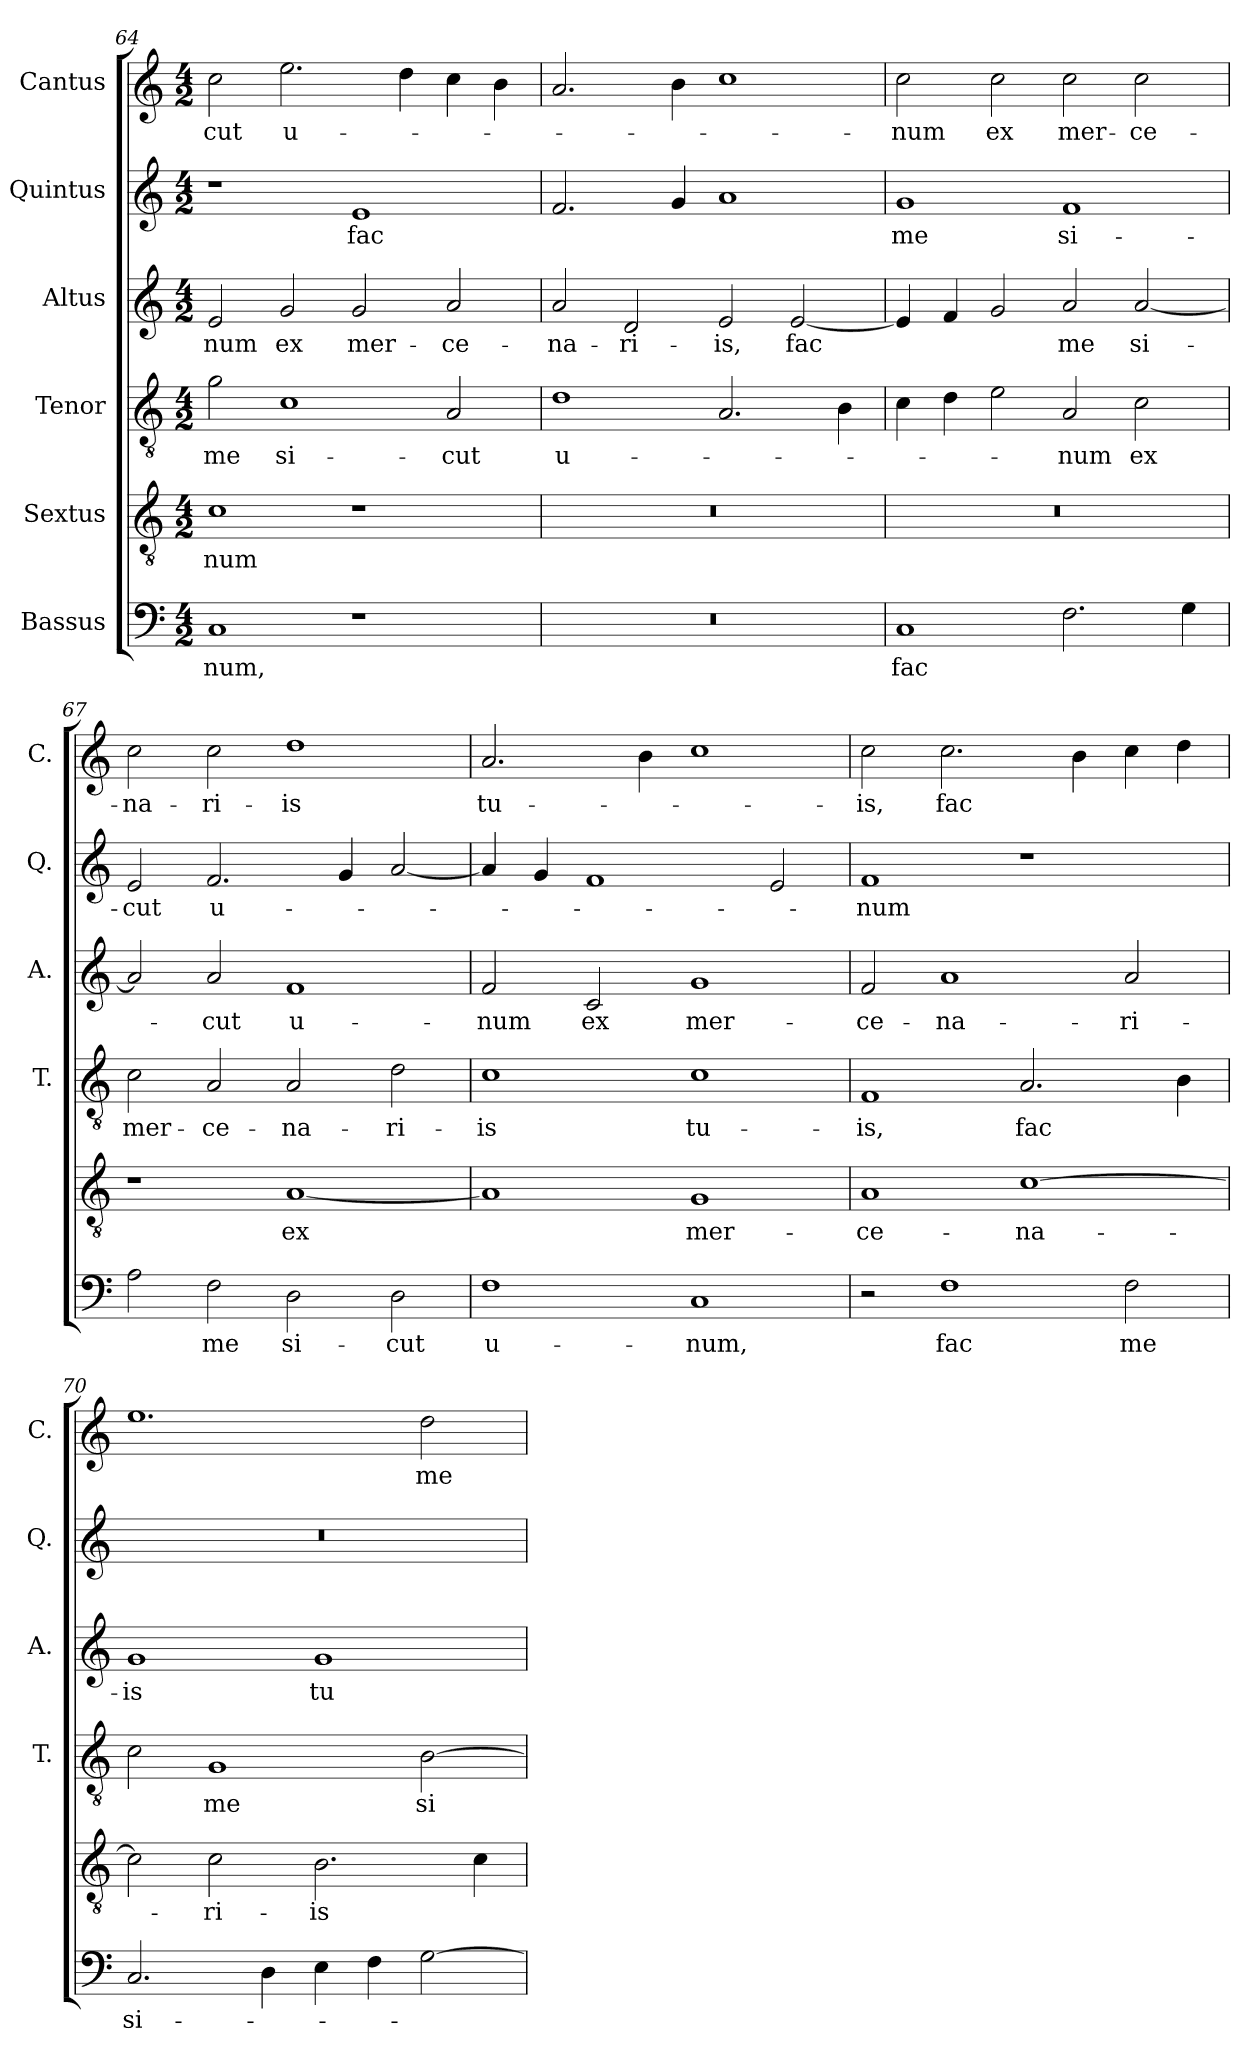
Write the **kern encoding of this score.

**kern	**text	**kern	**text	**kern	**text	**kern	**text	**kern	**text	**kern	**text
*part6	*part6	*part5	*part5	*part4	*part4	*part3	*part3	*part2	*part2	*part1	*part1
*staff6	*staff6	*staff5	*staff5	*staff4	*staff4	*staff3	*staff3	*staff2	*staff2	*staff1	*staff1
*I"Bassus	*	*I"Sextus	*	*I"Tenor	*	*I"Altus	*	*I"Quintus	*	*I"Cantus	*
*	*	*	*	*I'T.	*	*I'A.	*	*I'Q.	*	*I'C.	*
*clefF4	*	*clefGv2	*	*clefGv2	*	*clefG2	*	*clefG2	*	*clefG2	*
*k[]	*	*k[]	*	*k[]	*	*k[]	*	*k[]	*	*k[]	*
*M4/2	*	*M4/2	*	*M4/2	*	*M4/2	*	*M4/2	*	*M4/2	*
=64	=64	=64	=64	=64	=64	=64	=64	=64	=64	=64	=64
1C	-num,	1c	-num	2g\	me	2e/	-num	1r	.	2cc\	-cut
.	.	.	.	1c	si-	2g/	ex	.	.	2.ee\	u-
1r	.	1r	.	.	.	2g/	mer-	1e	fac	.	.
.	.	.	.	.	.	.	.	.	.	4dd\	.
.	.	.	.	2A/	-cut	2a/	-ce-	.	.	4cc\	.
.	.	.	.	.	.	.	.	.	.	4b\	.
=65	=65	=65	=65	=65	=65	=65	=65	=65	=65	=65	=65
0r	.	0r	.	1d	u-	2a/	-na-	2.f/	.	2.a/	.
.	.	.	.	.	.	2d/	-ri-	.	.	.	.
.	.	.	.	.	.	.	.	4g/	.	4b\	.
.	.	.	.	2.A/	.	2e/	-is,	1a	.	1cc	.
.	.	.	.	.	.	[2e/	fac	.	.	.	.
.	.	.	.	4B\	.	.	.	.	.	.	.
=66	=66	=66	=66	=66	=66	=66	=66	=66	=66	=66	=66
1C	fac	0r	.	4c\	.	4e/]	.	1g	me	2cc\	-num
.	.	.	.	4d\	.	4f/	.	.	.	.	.
.	.	.	.	2e\	.	2g/	.	.	.	2cc\	ex
2.F\	.	.	.	2A/	-num	2a/	me	1f	si-	2cc\	mer-
.	.	.	.	2c\	ex	[2a/	si-	.	.	2cc\	-ce-
4G\	.	.	.	.	.	.	.	.	.	.	.
=67	=67	=67	=67	=67	=67	=67	=67	=67	=67	=67	=67
2A\	.	1r	.	2c\	mer-	2a/]	.	2e/	-cut	2cc\	-na-
2F\	me	.	.	2A/	-ce-	2a/	-cut	2.f/	u-	2cc\	-ri-
2D\	si-	[1A	ex	2A/	-na-	1f	u-	.	.	1dd	-is
.	.	.	.	.	.	.	.	4g/	.	.	.
2D\	-cut	.	.	2d\	-ri-	.	.	[2a/	.	.	.
=68	=68	=68	=68	=68	=68	=68	=68	=68	=68	=68	=68
1F	u-	1A]	.	1c	-is	2f/	-num	4a/]	.	2.a/	tu-
.	.	.	.	.	.	.	.	4g/	.	.	.
.	.	.	.	.	.	2c/	ex	1f	.	.	.
.	.	.	.	.	.	.	.	.	.	4b\	.
1C	-num,	1G	mer-	1c	tu-	1g	mer-	.	.	1cc	.
.	.	.	.	.	.	.	.	2e/	.	.	.
!!LO:PB:g=z
=69	=69	=69	=69	=69	=69	=69	=69	=69	=69	=69	=69
2r	.	1A	-ce-	1F	-is,	2f/	-ce-	1f	-num	2cc\	-is,
1F	fac	.	.	.	.	1a	-na-	.	.	2.cc\	fac
.	.	[1c	-na-	2.A/	fac	.	.	1r	.	.	.
.	.	.	.	.	.	.	.	.	.	4b\	.
2F\	me	.	.	.	.	2a/	-ri-	.	.	4cc\	.
.	.	.	.	4B\	.	.	.	.	.	4dd\	.
=70	=70	=70	=70	=70	=70	=70	=70	=70	=70	=70	=70
2.C/	si-	2c\]	.	2c\	.	1g	-is	0r	.	1.ee	.
.	.	2c\	-ri-	1G	me	.	.	.	.	.	.
4D\	.	.	.	.	.	.	.	.	.	.	.
4E\	.	2.B\	-is	.	.	1g	tu-	.	.	.	.
4F\	.	.	.	.	.	.	.	.	.	.	.
[2G\	.	.	.	[2B\	si-	.	.	.	.	2dd\	me
.	.	4c\	.	.	.	.	.	.	.	.	.
=	=	=	=	=	=	=	=	=	=	=	=
*-	*-	*-	*-	*-	*-	*-	*-	*-	*-	*-	*-
